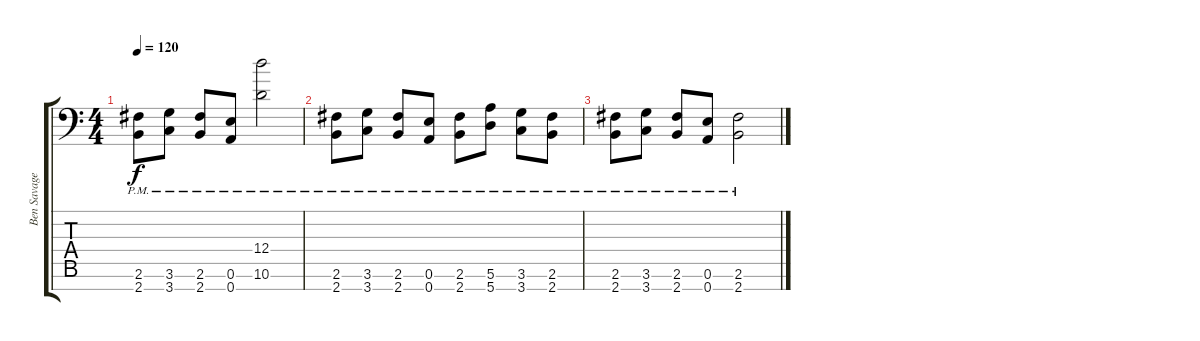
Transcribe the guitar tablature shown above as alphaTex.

\track ("Ben Savage" "Ben Savage") {instrument distortionguitar}
\staff {score tabs}
\tuning (E4 B3 G3 D3 A2 E2 A1) {hide}
\ts (4 4)
\tempo 120
\clef f4
\ks c
(2.6{pm} 2.7{pm}).8{dy f} (3.6{pm} 3.7{pm}).8 (2.6{pm} 2.7{pm}).8 (0.6{pm} 0.7{pm}).8 (12.4 10.6{pm}).2 |
(2.6{pm} 2.7{pm}).8 (3.6{pm} 3.7{pm}).8 (2.6{pm} 2.7{pm}).8 (0.6{pm} 0.7{pm}).8 (2.6{pm} 2.7{pm}).8 (5.6{pm} 5.7{pm}).8 (3.6{pm} 3.7{pm}).8 (2.6{pm} 2.7{pm}).8 |
(2.6{pm} 2.7{pm}).8 (3.6{pm} 3.7{pm}).8 (2.6{pm} 2.7{pm}).8 (0.6{pm} 0.7{pm}).8 (2.6{pm} 2.7{pm}).2
